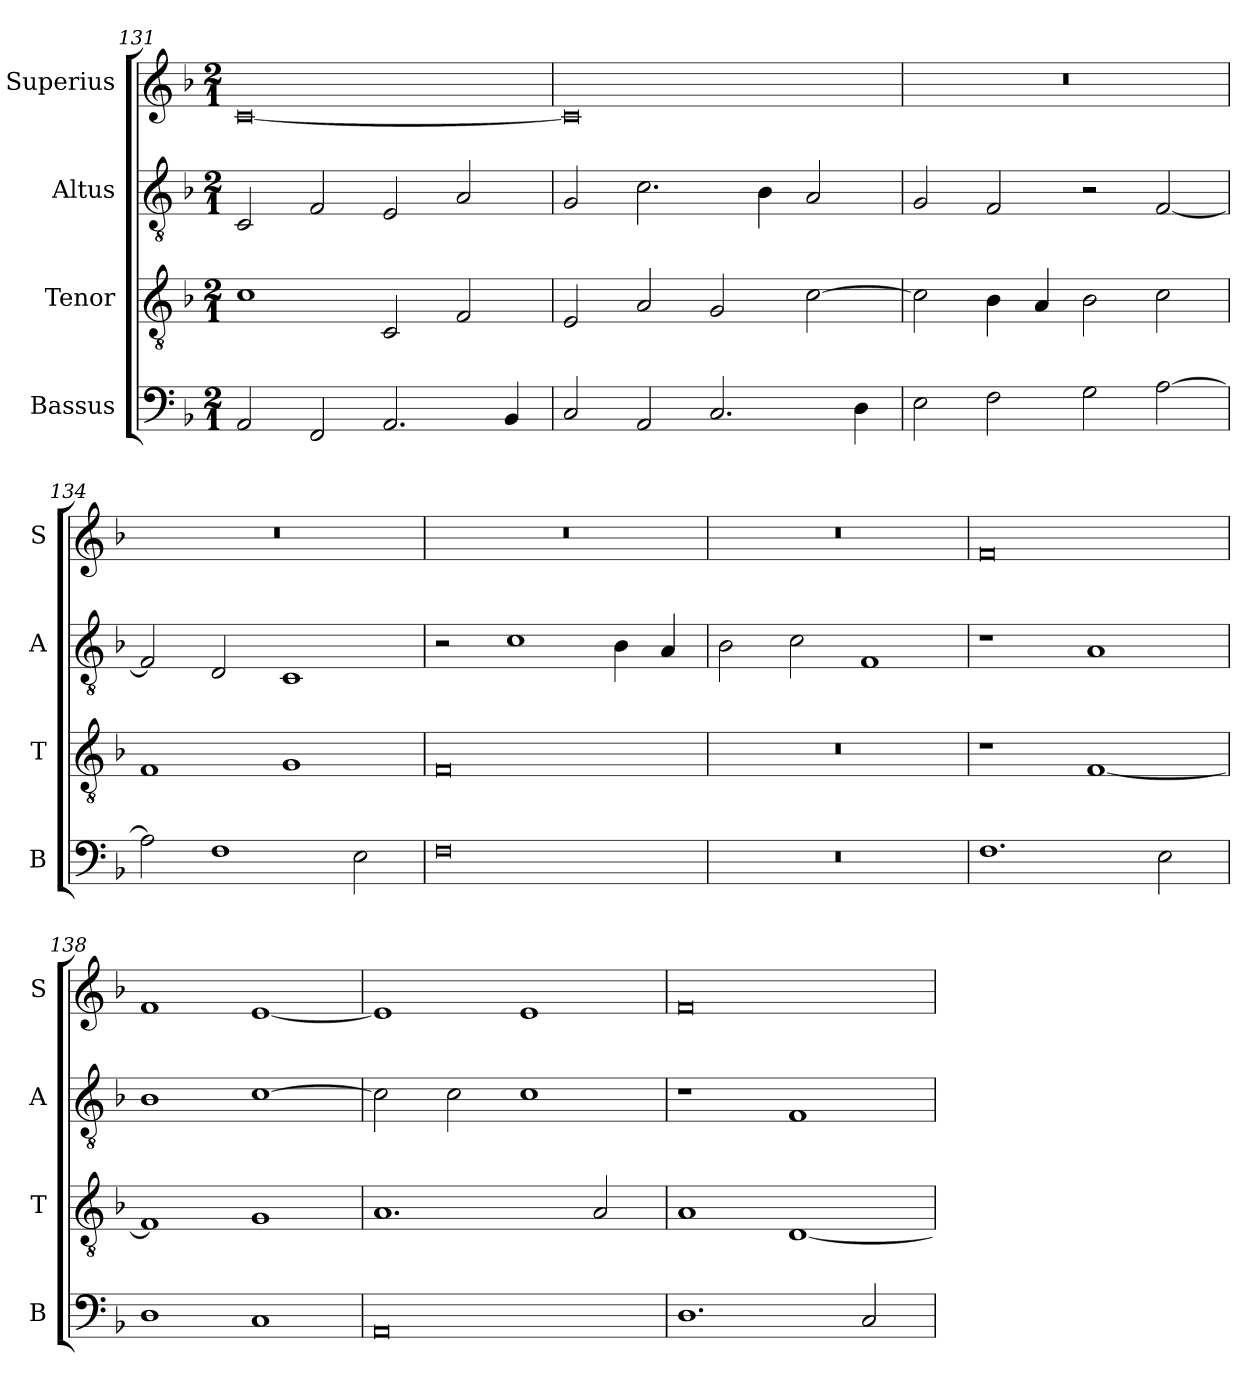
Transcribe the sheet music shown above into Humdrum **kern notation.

**kern	**kern	**kern	**kern
*part4	*part3	*part2	*part1
*staff4	*staff3	*staff2	*staff1
*I"Bassus	*I"Tenor	*I"Altus	*I"Superius
*I'B	*I'T	*I'A	*I'S
*clefF4	*clefGv2	*clefGv2	*clefG2
*k[b-]	*k[b-]	*k[b-]	*k[b-]
*M2/1	*M2/1	*M2/1	*M2/1
=131	=131	=131	=131
2AA/	1c	2C/	[0c
2FF/	.	2F/	.
2.AA/	2C/	2E/	.
.	2F/	2A/	.
4BB-/	.	.	.
=132	=132	=132	=132
2C/	2E/	2G/	0c]
2AA	2A/	2.c\	.
2.C	2G/	.	.
.	.	4B-\	.
.	[2c\	2A/	.
4D	.	.	.
=133	=133	=133	=133
2E	2c\]	2G/	0r
2F\	4B-\	2F/	.
.	4A/	.	.
2G\	2B-\	2r	.
[2A\	2c\	[2F/	.
=134	=134	=134	=134
2A\]	1F	2F/]	0r
1F	.	2D/	.
.	1G	1C	.
2E\	.	.	.
=135	=135	=135	=135
0F	0F	2r	0r
.	.	1c	.
.	.	4B-\	.
.	.	4A/	.
=136	=136	=136	=136
0r	0r	2B-\	0r
.	.	2c\	.
.	.	1F	.
=137	=137	=137	=137
1.F	1r	1r	0f
.	[1F	1A	.
2E\	.	.	.
=138	=138	=138	=138
1D	1F]	1B-	1f
1C	1G	[1c	[1e
=139	=139	=139	=139
0AA	1.A	2c\]	1e]
.	.	2c\	.
.	.	1c	1e
.	2A/	.	.
=140	=140	=140	=140
1.D	1A	1r	0f
.	[1D	1F	.
2C/	.	.	.
=	=	=	=
*-	*-	*-	*-
